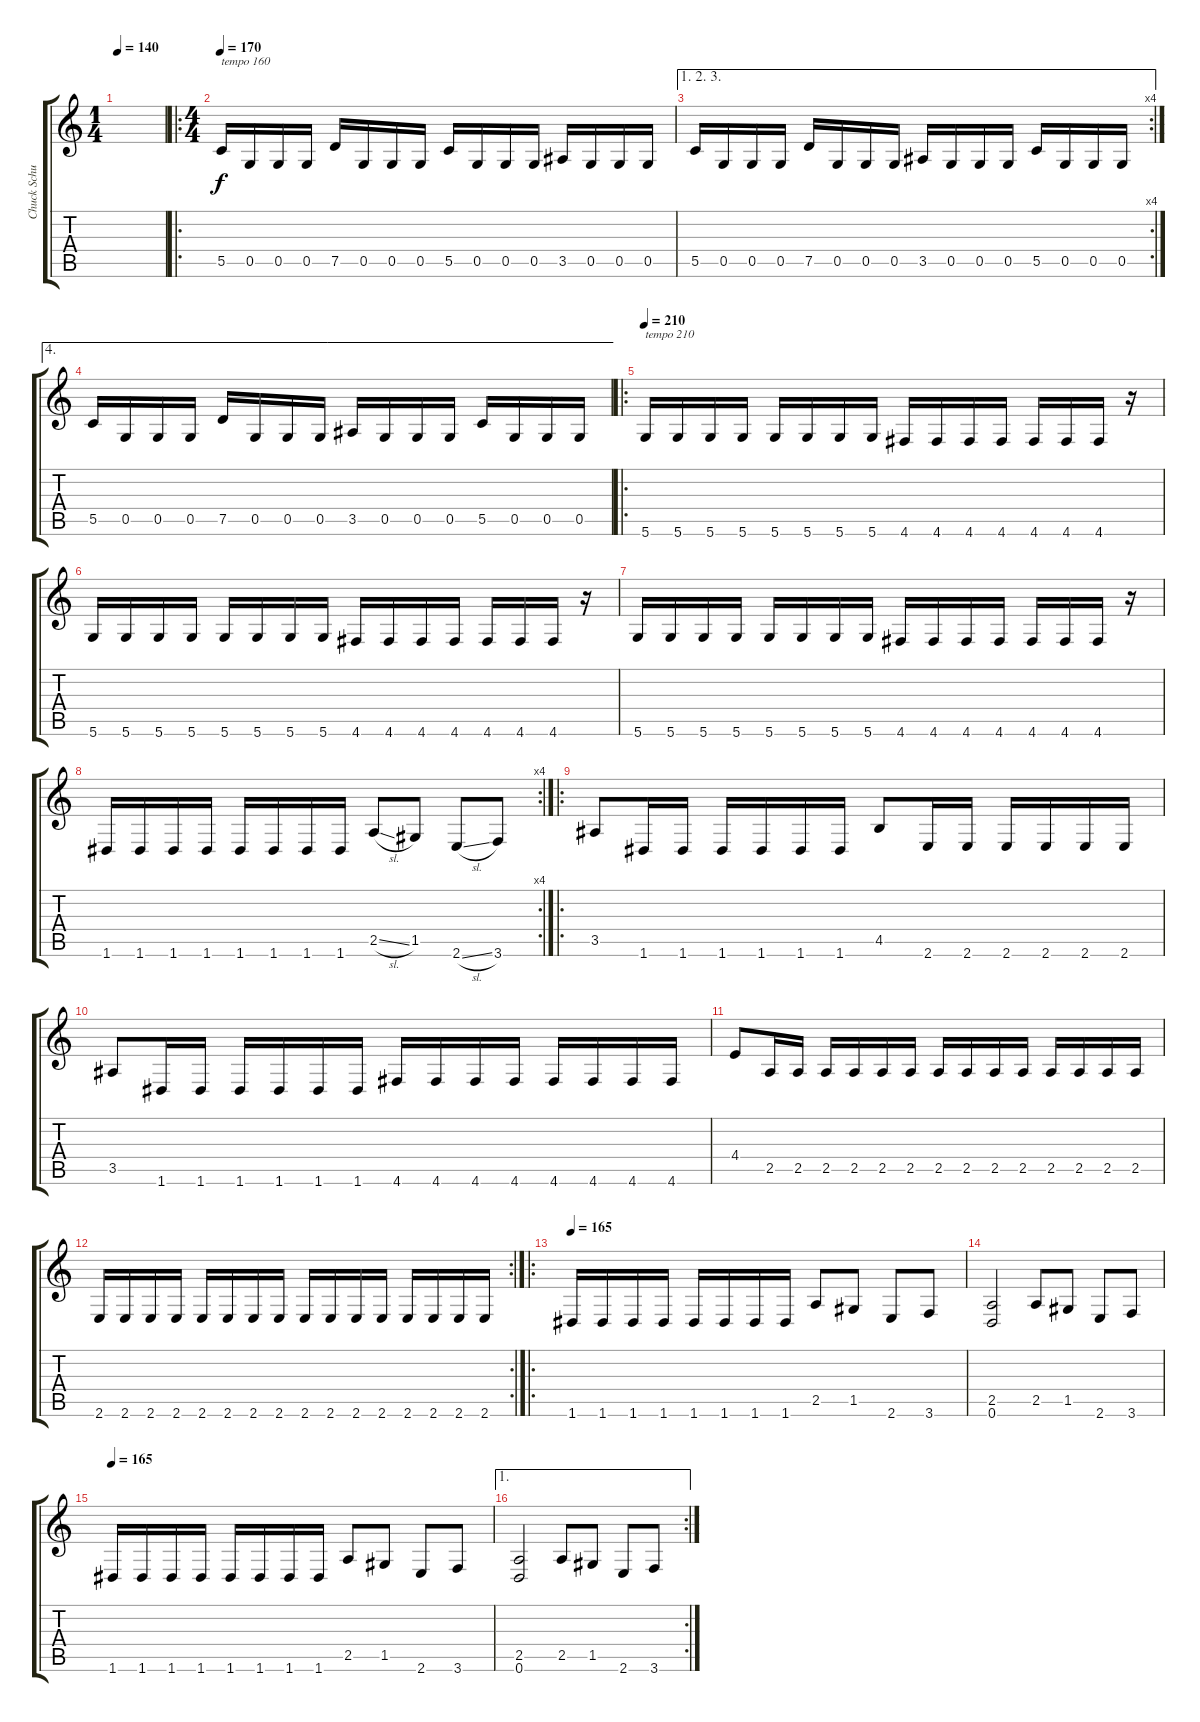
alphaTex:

\track ("Chuck Schuldiner" "Chuck Schu") {instrument distortionguitar}
\staff {score tabs}
\tuning (D4 A3 F3 C3 G2 D2) {hide}
\ts (1 4)
\tempo 140
\clef g2
\ks c
|
\ro
\ts (4 4)
\tempo 170
5.5.16{txt "tempo 160"} 0.5.16 0.5.16 0.5.16 7.5.16 0.5.16 0.5.16 0.5.16 5.5.16 0.5.16 0.5.16 0.5.16 3.5.16 0.5.16 0.5.16 0.5.16 |
\ae (1 2 3)
\rc 4
5.5.16 0.5.16 0.5.16 0.5.16 7.5.16 0.5.16 0.5.16 0.5.16 3.5.16 0.5.16 0.5.16 0.5.16 5.5.16 0.5.16 0.5.16 0.5.16 |
\ae 4
5.5.16 0.5.16 0.5.16 0.5.16 7.5.16 0.5.16 0.5.16 0.5.16 3.5.16 0.5.16 0.5.16 0.5.16 5.5.16 0.5.16 0.5.16 0.5.16 |
\ro
\tempo 210
5.6.16{txt "tempo 210"} 5.6.16 5.6.16 5.6.16 5.6.16 5.6.16 5.6.16 5.6.16 4.6.16 4.6.16 4.6.16 4.6.16 4.6.16 4.6.16 4.6.16 r.16 |
5.6.16 5.6.16 5.6.16 5.6.16 5.6.16 5.6.16 5.6.16 5.6.16 4.6.16 4.6.16 4.6.16 4.6.16 4.6.16 4.6.16 4.6.16 r.16 |
5.6.16 5.6.16 5.6.16 5.6.16 5.6.16 5.6.16 5.6.16 5.6.16 4.6.16 4.6.16 4.6.16 4.6.16 4.6.16 4.6.16 4.6.16 r.16 |
\rc 4
1.6.16 1.6.16 1.6.16 1.6.16 1.6.16 1.6.16 1.6.16 1.6.16 2.5{sl}.8 1.5.8 2.6{sl}.8 3.6.8 |
\ro
3.5.8 1.6.16 1.6.16 1.6.16 1.6.16 1.6.16 1.6.16 4.5.8 2.6.16 2.6.16 2.6.16 2.6.16 2.6.16 2.6.16 |
3.5.8 1.6.16 1.6.16 1.6.16 1.6.16 1.6.16 1.6.16 4.6.16 4.6.16 4.6.16 4.6.16 4.6.16 4.6.16 4.6.16 4.6.16 |
4.4.8 2.5.16 2.5.16 2.5.16 2.5.16 2.5.16 2.5.16 2.5.16 2.5.16 2.5.16 2.5.16 2.5.16 2.5.16 2.5.16 2.5.16 |
\rc 2
2.6.16 2.6.16 2.6.16 2.6.16 2.6.16 2.6.16 2.6.16 2.6.16 2.6.16 2.6.16 2.6.16 2.6.16 2.6.16 2.6.16 2.6.16 2.6.16 |
\ro
\tempo 165
1.6.16 1.6.16 1.6.16 1.6.16 1.6.16 1.6.16 1.6.16 1.6.16 2.5.8 1.5.8 2.6.8 3.6.8 |
(2.5 0.6).2 2.5.8 1.5.8 2.6.8 3.6.8 |
\tempo 165
1.6.16 1.6.16 1.6.16 1.6.16 1.6.16 1.6.16 1.6.16 1.6.16 2.5.8 1.5.8 2.6.8 3.6.8 |
\ae 1
\rc 2
(2.5 0.6).2 2.5.8 1.5.8 2.6.8 3.6.8
